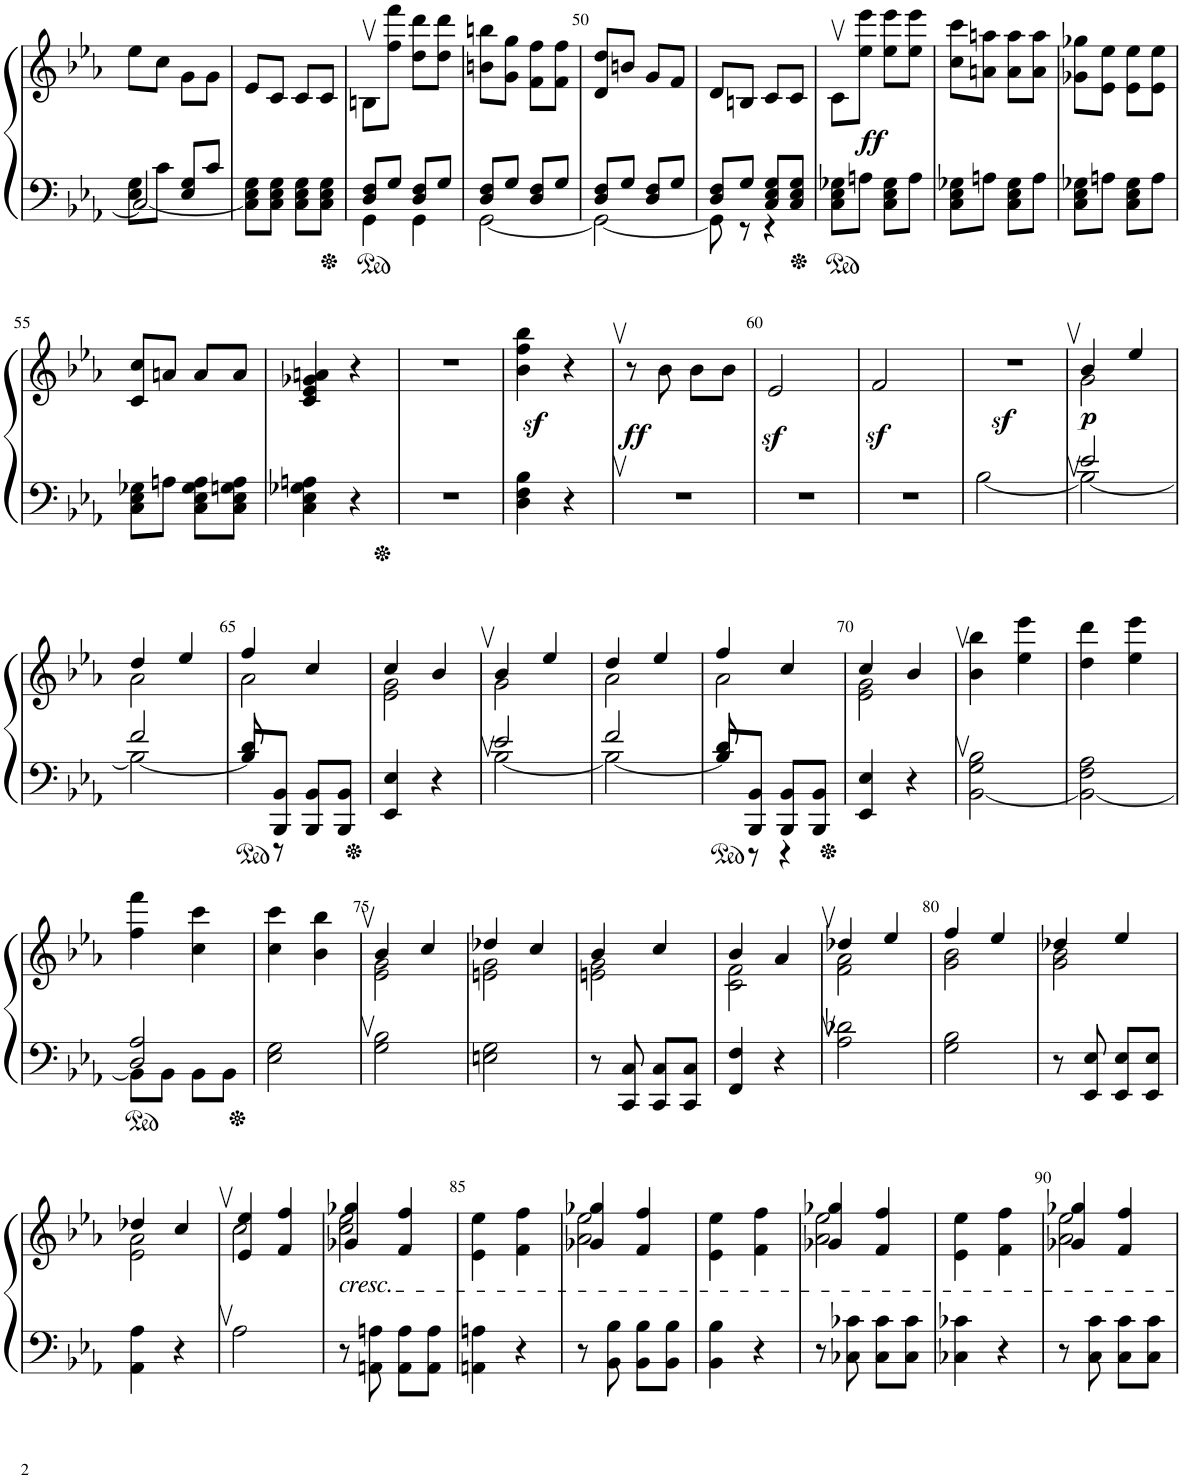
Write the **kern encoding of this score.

**kern	**kern	**dynam
*part1	*part1	*part1
*staff2	*staff1	*staff1/2
*I"Piano	*	*
*I'Pno.	*	*
!!LO:PB:g=z
*clefF4	*clefG2	*
*k[b-e-a-]	*k[b-e-a-]	*
*M2/4	*M2/4	*
=46	=46	=46
*^	*	*
2C/_	8E-\ 8G\L	8ee-\L	.
.	8c\J	8cc\J	.
.	8E-/ 8G/L	8g\L	.
.	8c/J	8g\J	.
*v	*v	*	*
=47	=47	=47
8C\] 8E-\ 8G\L	8e-/L	.
8C\ 8E-\ 8G\J	8c/J	.
8C\ 8E-\ 8G\L	8c/L	.
8C\ 8E-\ 8G\J	8c/J	.
=48	=48	=48
*^	*	*
8D/ 8F/L	4GG\	8Bnv\L	.
8G/J	.	8ff\ 8fff\J	.
8D/ 8F/L	4GG\	8dd\ 8ddd\L	.
8G/J	.	8dd\ 8ddd\J	.
=49	=49	=49	=49
8D/ 8F/L	[2GG\	8bn\ 8bbn\L	.
8G/J	.	8g\ 8gg\J	.
8D/ 8F/L	.	8f\ 8ff\L	.
8G/J	.	8f\ 8ff\J	.
=50	=50	=50	=50
8D/ 8F/L	2GG\_	8d/ 8dd/L	.
8G/J	.	8bn/J	.
8D/ 8F/L	.	8g/L	.
8G/J	.	8f/J	.
=51	=51	=51	=51
8D/ 8F/L	8GG\]	8d/L	.
8G/J	8r	8Bn/J	.
8C/ 8E-/ 8G/L	4r	8c/L	.
8C/ 8E-/ 8G/J	.	8c/J	.
*v	*v	*	*
=52	=52	=52
!	!	!LO:DY:a=2
8C\ 8E-\ 8G-X\L	8cv\L	ff
8An\J	8ee-\ 8eee-\J	.
8C\ 8E-\ 8G-\L	8ee-\ 8eee-\L	.
8A\J	8ee-\ 8eee-\J	.
=53	=53	=53
8C\ 8E-\ 8G-X\L	8cc\ 8ccc\L	.
8An\J	8an\ 8aan\J	.
8C\ 8E-\ 8G-\L	8a\ 8aa\L	.
8A\J	8a\ 8aa\J	.
=54	=54	=54
8C\ 8E-\ 8G-X\L	8g-X\ 8gg-X\L	.
8An\J	8e-\ 8ee-\J	.
8C\ 8E-\ 8G-\L	8e-\ 8ee-\L	.
8A\J	8e-\ 8ee-\J	.
!!LO:LB:g=z
=55	=55	=55
8C\ 8E-\ 8G-X\L	8c/ 8cc/L	.
8An\J	8an/J	.
8C\ 8E-\ 8G-\ 8A\L	8a/L	.
8C\ 8E-\ 8Gn\ 8A\J	8a/J	.
=56	=56	=56
4C\ 4E-\ 4G-X\ 4An\	4c/ 4e-/ 4g-X/ 4an/	.
4r	4r	.
=57	=57	=57
2r	2r	.
=58	=58	=58
4D\ 4F\ 4B-\	4b-\z< 4ff\z< 4bb-\z<	.
4r	4r	.
=59	=59	=59
!	!	!LO:DY:b
2r	8r	ff
.	8b-\	.
.	8b-\L	.
.	8b-\J	.
=60	=60	=60
2r	2e-z</	.
=61	=61	=61
2r	2fz</	.
=62	=62	=62
!	!	!LO:DY:b
[2B-\	2r	sf
=63	=63	=63
*^	*^	*
!	!	!	!	!LO:DY:b
2B-\_	2e-/	2g\	4b-/	p
.	.	.	4ee-/	.
!!LO:LB:g=z	!!
=64	=64	=64	=64	=64
2B-\_	2f/	2a-\	4dd/	.
.	.	.	4ee-/	.
=65	=65	=65	=65	=65
8B-/L]	8d/	2a-\	4ff/	.
8BBB-/ 8BB-/J	8r	.	.	.
8BBB-/ 8BB-/L	4ryy	.	4cc/	.
8BBB-/ 8BB-/J	.	.	.	.
*v	*v	*	*	*
=66	=66	=66	=66
4EE-/ 4E-/	2e-\ 2g\	4cc/	.
4r	.	4b-/	.
=67	=67	=67	=67
*^	*	*	*
[2B-\	2e-/	2g\	4b-/	.
.	.	.	4ee-/	.
=68	=68	=68	=68	=68
2B-\_	2f/	2a-\	4dd/	.
.	.	.	4ee-/	.
=69	=69	=69	=69	=69
8B-/L]	8d/	2a-\	4ff/	.
8BBB-/ 8BB-/J	8r	.	.	.
8BBB-/ 8BB-/L	4r	.	4cc/	.
8BBB-/ 8BB-/J	.	.	.	.
*v	*v	*	*	*
=70	=70	=70	=70
4EE-/ 4E-/	2e-\ 2g\	4cc/	.
4r	.	4b-/	.
*	*v	*v	*
=71	=71	=71
[2BB-\ 2G\ 2B-\	4b-\ 4bb-\	.
.	4ee-\ 4eee-\	.
=72	=72	=72
2BB-\_ 2F\ 2A-\	4dd\ 4ddd\	.
.	4ee-\ 4eee-\	.
!!LO:LB:g=z
=73	=73	=73
*^	*	*
8BB-\L]	2D/ 2A-/	4ff\ 4fff\	.
8BB-\J	.	.	.
8BB-\L	.	4cc\ 4ccc\	.
8BB-\J	.	.	.
*v	*v	*	*
=74	=74	=74
2E-\ 2G\	4cc\ 4ccc\	.
.	4b-\ 4bb-\	.
=75	=75	=75
*	*^	*
2G\ 2B-\	4b-/	2e-\ 2g\	.
.	4cc/	.	.
=76	=76	=76	=76
2En\ 2G\	4dd-X/	2en\ 2g\	.
.	4cc/	.	.
=77	=77	=77	=77
8r	4b-/	2en\ 2g\	.
8CC/ 8C/	.	.	.
8CC/ 8C/L	4cc/	.	.
8CC/ 8C/J	.	.	.
=78	=78	=78	=78
4FF/ 4F/	4b-/	2c\ 2f\	.
4r	4a-/	.	.
=79	=79	=79	=79
2A-\ 2d-X\	4dd-X/	2f\ 2a-\	.
.	4ee-/	.	.
=80	=80	=80	=80
2G\ 2B-\	4ff/	2g\ 2b-\	.
.	4ee-/	.	.
=81	=81	=81	=81
8r	4dd-X/	2g\ 2b-\	.
8EE-/ 8E-/	.	.	.
8EE-/ 8E-/L	4ee-/	.	.
8EE-/ 8E-/J	.	.	.
!!LO:LB:g=z	!!
=82	=82	=82	=82
4AA-\ 4A-\	4dd-X/	2e-\ 2a-\	.
4r	4cc/	.	.
=83	=83	=83	=83
2A-\	4e-/ 4ee-/	2cc\	.
.	4f/ 4ff/	.	.
=84	=84	=84	=84
!	!LO:TX:b:i:t=cresc.	!	!
8r	4g-X/ 4gg-X/	2cc\ 2ee-\	.
8AAn\ 8An\	.	.	.
8AA\ 8A\L	4f/ 4ff/	.	.
8AA\ 8A\J	.	.	.
*	*v	*v	*
=85	=85	=85
4AAn\ 4An\	4e-\ 4ee-\	.
4r	4f\ 4ff\	.
=86	=86	=86
*	*^	*
8r	4g-X/ 4gg-X/	2a-\ 2ee-\	.
8BB-\ 8B-\	.	.	.
8BB-\ 8B-\L	4f/ 4ff/	.	.
8BB-\ 8B-\J	.	.	.
*	*v	*v	*
=87	=87	=87
4BB-\ 4B-\	4e-\ 4ee-\	.
4r	4f\ 4ff\	.
=88	=88	=88
*	*^	*
8r	4g-X/ 4gg-X/	2a-\ 2ee-\	.
8C-X\ 8c-X\	.	.	.
8C-\ 8c-\L	4f/ 4ff/	.	.
8C-\ 8c-\J	.	.	.
*	*v	*v	*
=89	=89	=89
4C-X\ 4c-X\	4e-\ 4ee-\	.
4r	4f\ 4ff\	.
=90	=90	=90
*	*^	*
8r	4g-X/ 4gg-X/	2a-\ 2ee-\	.
8C\ 8c\	.	.	.
8C\ 8c\L	4f/ 4ff/	.	.
8C\ 8c\J	.	.	.
*	*v	*v	*
=	=	=
*-	*-	*-
